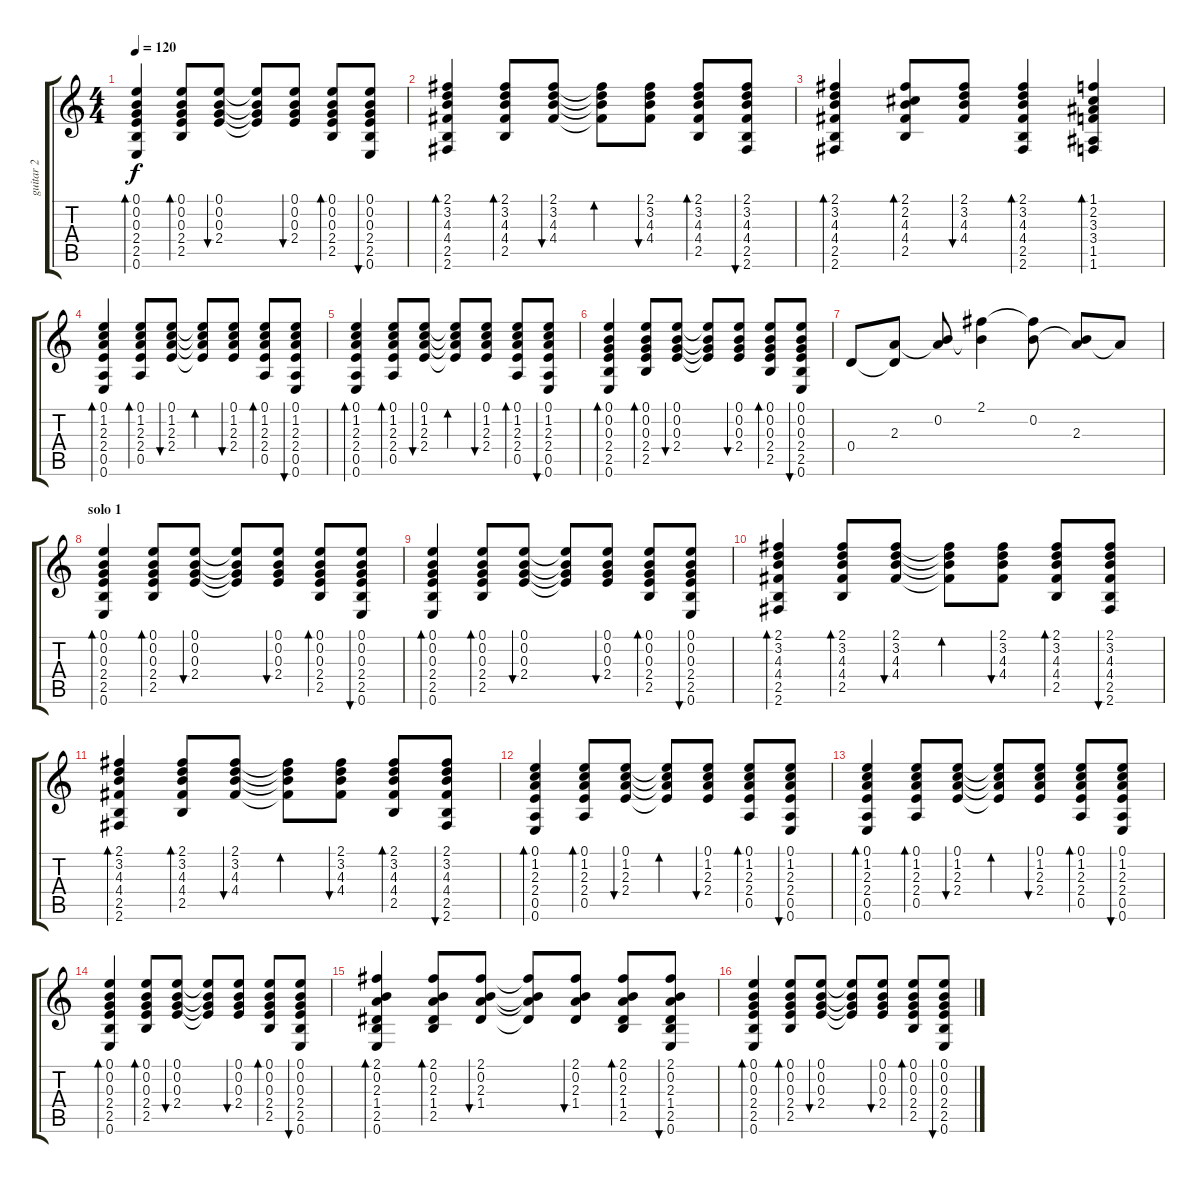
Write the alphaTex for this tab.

\track ("guitar 2" "guitar 2") {instrument electricguitarclean}
\staff {score tabs}
\tuning (E4 B3 G3 D3 A2 E2) {hide}
\ts (4 4)
\tempo 120
\clef g2
\ks c
(0.1 0.2 0.3 2.4 2.5 0.6).4{bd 60 dy f} (0.1 0.2 0.3 2.4 2.5).8{bd 60} (0.1 0.2 0.3 2.4).8{bu 60} (0.1{t} 0.2{t} 0.3{t} 2.4{t}).8 (0.1 0.2 0.3 2.4).8{bu 60} (0.1 0.2 0.3 2.4 2.5).8{bd 60} (0.1 0.2 0.3 2.4 2.5 0.6).8{bu 60} |
(2.1 3.2 4.3 4.4 2.5 2.6).4{bd 60} (2.1 3.2 4.3 4.4 2.5).8{bd 60} (2.1 3.2 4.3 4.4).8{bu 60} (2.1{t} 3.2{t} 4.3{t} 4.4{t}).8{bd 60} (2.1 3.2 4.3 4.4).8{bu 60} (2.1 3.2 4.3 4.4 2.5).8{bd 60} (2.1 3.2 4.3 4.4 2.5 2.6).8{bu 60} |
(2.1 3.2 4.3 4.4 2.5 2.6).4{bd 60} (2.1 2.2 4.3 4.4 2.5).8{bd 60} (2.1 3.2 4.3 4.4).8{bu 60} (2.1 3.2 4.3 4.4 2.5 2.6).4{bd 60} (1.1 2.2 3.3 3.4 1.5 1.6).4{bd 60} |
(0.1 1.2 2.3 2.4 0.5 0.6).4{bd 60} (0.1 1.2 2.3 2.4 0.5).8{bd 60} (0.1 1.2 2.3 2.4).8{bu 60} (0.1{t} 1.2{t} 2.3{t} 2.4{t}).8{bd 60} (0.1 1.2 2.3 2.4).8{bu 60} (0.1 1.2 2.3 2.4 0.5).8{bd 60} (0.1 1.2 2.3 2.4 0.5 0.6).8{bu 60} |
(0.1 1.2 2.3 2.4 0.5 0.6).4{bd 60} (0.1 1.2 2.3 2.4 0.5).8{bd 60} (0.1 1.2 2.3 2.4).8{bu 60} (0.1{t} 1.2{t} 2.3{t} 2.4{t}).8{bd 60} (0.1 1.2 2.3 2.4).8{bu 60} (0.1 1.2 2.3 2.4 0.5).8{bd 60} (0.1 1.2 2.3 2.4 0.5 0.6).8{bu 60} |
(0.1 0.2 0.3 2.4 2.5 0.6).4{bd 60} (0.1 0.2 0.3 2.4 2.5).8{bd 60} (0.1 0.2 0.3 2.4).8{bu 60} (0.1{t} 0.2{t} 0.3{t} 2.4{t}).8 (0.1 0.2 0.3 2.4).8{bu 60} (0.1 0.2 0.3 2.4 2.5).8{bd 60} (0.1 0.2 0.3 2.4 2.5 0.6).8{bu 60} |
0.4.8 (2.3 0.4{t}).8 (0.2 2.3{t}).8 (2.1 0.2{t}).4 (2.1{t} 0.2).8 (0.2{t} 2.3).8 2.3{t}.8 |
\section ("" "solo 1")
(0.1 0.2 0.3 2.4 2.5 0.6).4{bd 60 volume 12} (0.1 0.2 0.3 2.4 2.5).8{bd 60} (0.1 0.2 0.3 2.4).8{bu 60} (0.1{t} 0.2{t} 0.3{t} 2.4{t}).8 (0.1 0.2 0.3 2.4).8{bu 60} (0.1 0.2 0.3 2.4 2.5).8{bd 60} (0.1 0.2 0.3 2.4 2.5 0.6).8{bu 60} |
(0.1 0.2 0.3 2.4 2.5 0.6).4{bd 60} (0.1 0.2 0.3 2.4 2.5).8{bd 60} (0.1 0.2 0.3 2.4).8{bu 60} (0.1{t} 0.2{t} 0.3{t} 2.4{t}).8 (0.1 0.2 0.3 2.4).8{bu 60} (0.1 0.2 0.3 2.4 2.5).8{bd 60} (0.1 0.2 0.3 2.4 2.5 0.6).8{bu 60} |
(2.1 3.2 4.3 4.4 2.5 2.6).4{bd 60} (2.1 3.2 4.3 4.4 2.5).8{bd 60} (2.1 3.2 4.3 4.4).8{bu 60} (2.1{t} 3.2{t} 4.3{t} 4.4{t}).8{bd 60} (2.1 3.2 4.3 4.4).8{bu 60} (2.1 3.2 4.3 4.4 2.5).8{bd 60} (2.1 3.2 4.3 4.4 2.5 2.6).8{bu 60} |
(2.1 3.2 4.3 4.4 2.5 2.6).4{bd 60} (2.1 3.2 4.3 4.4 2.5).8{bd 60} (2.1 3.2 4.3 4.4).8{bu 60} (2.1{t} 3.2{t} 4.3{t} 4.4{t}).8{bd 60} (2.1 3.2 4.3 4.4).8{bu 60} (2.1 3.2 4.3 4.4 2.5).8{bd 60} (2.1 3.2 4.3 4.4 2.5 2.6).8{bu 60} |
(0.1 1.2 2.3 2.4 0.5 0.6).4{bd 60} (0.1 1.2 2.3 2.4 0.5).8{bd 60} (0.1 1.2 2.3 2.4).8{bu 60} (0.1{t} 1.2{t} 2.3{t} 2.4{t}).8{bd 60} (0.1 1.2 2.3 2.4).8{bu 60} (0.1 1.2 2.3 2.4 0.5).8{bd 60} (0.1 1.2 2.3 2.4 0.5 0.6).8{bu 60} |
(0.1 1.2 2.3 2.4 0.5 0.6).4{bd 60} (0.1 1.2 2.3 2.4 0.5).8{bd 60} (0.1 1.2 2.3 2.4).8{bu 60} (0.1{t} 1.2{t} 2.3{t} 2.4{t}).8{bd 60} (0.1 1.2 2.3 2.4).8{bu 60} (0.1 1.2 2.3 2.4 0.5).8{bd 60} (0.1 1.2 2.3 2.4 0.5 0.6).8{bu 60} |
(0.1 0.2 0.3 2.4 2.5 0.6).4{bd 60} (0.1 0.2 0.3 2.4 2.5).8{bd 60} (0.1 0.2 0.3 2.4).8{bu 60} (0.1{t} 0.2{t} 0.3{t} 2.4{t}).8 (0.1 0.2 0.3 2.4).8{bu 60} (0.1 0.2 0.3 2.4 2.5).8{bd 60} (0.1 0.2 0.3 2.4 2.5 0.6).8{bu 60} |
(2.1 0.2 2.3 1.4 2.5 0.6).4{bd 60} (2.1 0.2 2.3 1.4 2.5).8{bd 60} (2.1 0.2 2.3 1.4).8{bu 60} (2.1{t} 0.2{t} 2.3{t} 1.4{t}).8 (2.1 0.2 2.3 1.4).8{bu 60} (2.1 0.2 2.3 1.4 2.5).8{bd 60} (2.1 0.2 2.3 1.4 2.5 0.6).8{bu 60} |
(0.1 0.2 0.3 2.4 2.5 0.6).4{bd 60} (0.1 0.2 0.3 2.4 2.5).8{bd 60} (0.1 0.2 0.3 2.4).8{bu 60} (0.1{t} 0.2{t} 0.3{t} 2.4{t}).8 (0.1 0.2 0.3 2.4).8{bu 60} (0.1 0.2 0.3 2.4 2.5).8{bd 60} (0.1 0.2 0.3 2.4 2.5 0.6).8{bu 60}
